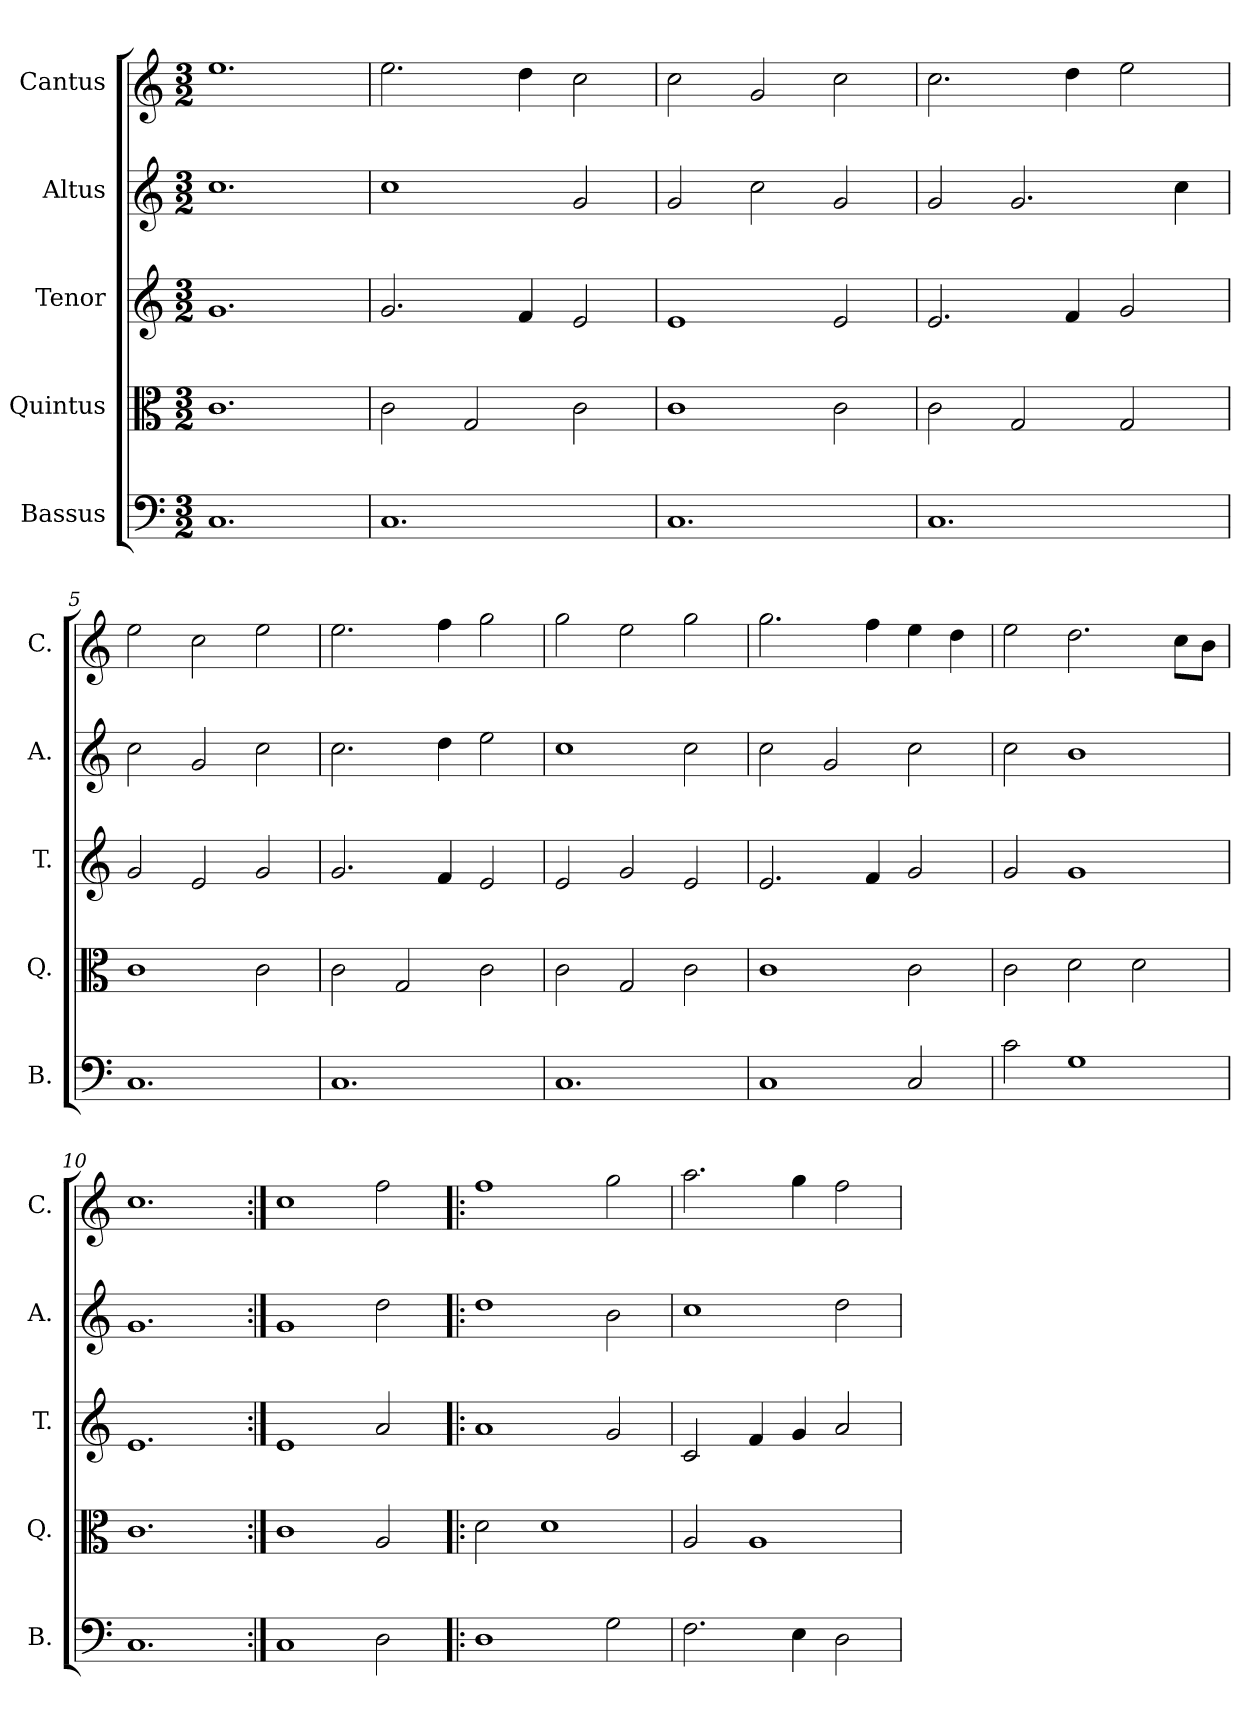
**kern	**kern	**kern	**kern	**kern
*part5	*part4	*part3	*part2	*part1
*staff5	*staff4	*staff3	*staff2	*staff1
*I"Bassus	*I"Quintus	*I"Tenor	*I"Altus	*I"Cantus
*I'B.	*I'Q.	*I'T.	*I'A.	*I'C.
*clefF4	*clefC3	*clefG2	*clefG2	*clefG2
*k[]	*k[]	*k[]	*k[]	*k[]
*M3/2	*M3/2	*M3/2	*M3/2	*M3/2
=1	=1	=1	=1	=1
1.C	1.c	1.g	1.cc	1.ee
=2	=2	=2	=2	=2
1.C	2c\	2.g/	1cc	2.ee\
.	2G/	.	.	.
.	.	4f/	.	4dd\
.	2c\	2e/	2g/	2cc\
=3	=3	=3	=3	=3
1.C	1c	1e	2g/	2cc\
.	.	.	2cc\	2g/
.	2c\	2e/	2g/	2cc\
=4	=4	=4	=4	=4
1.C	2c\	2.e/	2g/	2.cc\
.	2G/	.	2.g/	.
.	.	4f/	.	4dd\
.	2G/	2g/	.	2ee\
.	.	.	4cc\	.
=5	=5	=5	=5	=5
1.C	1c	2g/	2cc\	2ee\
.	.	2e/	2g/	2cc\
.	2c\	2g/	2cc\	2ee\
=6	=6	=6	=6	=6
1.C	2c\	2.g/	2.cc\	2.ee\
.	2G/	.	.	.
.	.	4f/	4dd\	4ff\
.	2c\	2e/	2ee\	2gg\
=7	=7	=7	=7	=7
1.C	2c\	2e/	1cc	2gg\
.	2G/	2g/	.	2ee\
.	2c\	2e/	2cc\	2gg\
=8	=8	=8	=8	=8
1C	1c	2.e/	2cc\	2.gg\
.	.	.	2g/	.
.	.	4f/	.	4ff\
2C/	2c\	2g/	2cc\	4ee\
.	.	.	.	4dd\
=9	=9	=9	=9	=9
2c\	2c\	2g/	2cc\	2ee\
1G	2d\	1g	1b	2.dd\
.	2d\	.	.	.
.	.	.	.	8cc\L
.	.	.	.	8b\J
=10	=10	=10	=10	=10
1.C	1.c	1.e	1.g	1.cc
=11:|!	=11:|!	=11:|!	=11:|!	=11:|!
1C	1c	1e	1g	1cc
2D\	2A/	2a/	2dd\	2ff\
=12!|:	=12!|:	=12!|:	=12!|:	=12!|:
1D	2d\	1a	1dd	1ff
.	1d	.	.	.
2G\	.	2g/	2b\	2gg\
=13	=13	=13	=13	=13
2.F\	2A/	2c/	1cc	2.aa\
.	1A	4f/	.	.
4E\	.	4g/	.	4gg\
2D\	.	2a/	2dd\	2ff\
=	=	=	=	=
*-	*-	*-	*-	*-
